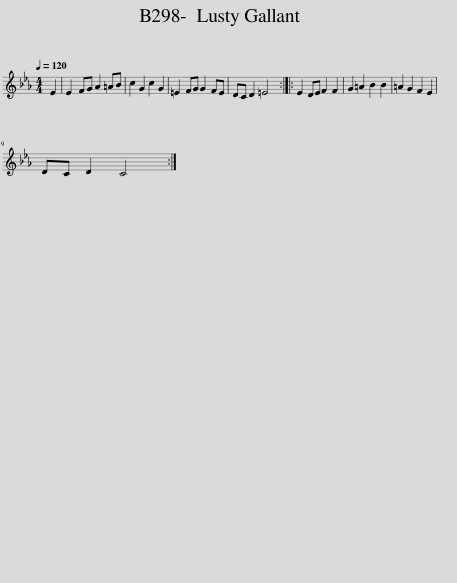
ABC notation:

X:1
L:1/8
Q:1/4=120
M:4/4
I:linebreak $
K:Cmin
V:1 treble
V:1
 E2 | E2 FG A2 =AB | c2 G2 c2 G2 | =E2 FG G2 FE | DC D2 =E4 :: %5
 E2 DE F2 F2 | G2 =A2 B2 B2 | =A2 G2 F2 E2 |$ DC D2 C4 :| %9
